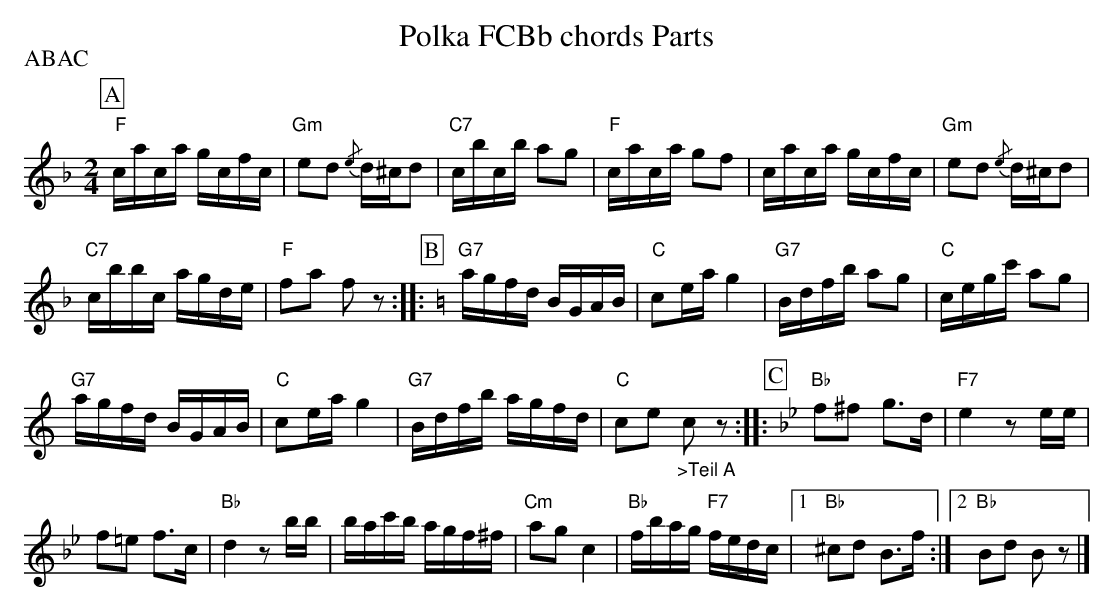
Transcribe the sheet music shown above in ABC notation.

X:1
T: Polka FCBb chords Parts
P:ABAC
M:2/4
L:1/16
K:F %%MIDI gchordon
[P:A] "F"caca gcfc | "Gm"e2d2 {/e}d^cd2 | "C7"cbcb a2g2 | "F"caca g2f2 | caca gcfc | "Gm"e2d2 {/e}d^cd2 |
"C7"cbbc agde | "F"f2a2 f2z2 :: [P:B] [K:C] "G7"agfd BGAB | "C"c2eag4 | "G7"Bdfb a2g2 | "C"cegc' a2g2 |
"G7"agfd BGAB | "C"c2eag4 | "G7"Bdfb agfd | "C"c2e2 "_>Teil A"c2z2 :: [P:C] [K:Bb] "Bb"f2^f2 g3d | "F7"e4 z2ee |
f2=e2 f3c | "Bb"d4z2bb | bac'b agf^f | "Cm"a2g2c4 | "Bb"fbag "F7"fedc |1 "Bb"^c2d2 B3f :|2 "Bb"B2d2 B2z2 |]
